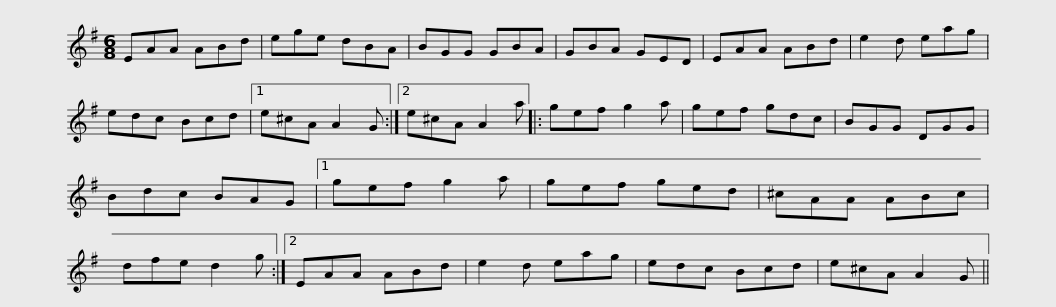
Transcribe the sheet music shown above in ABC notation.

X:1
L:1/8
M:6/8
I:linebreak $
K:G
V:1 treble
V:1
 EAA ABd | ege dBA | BGG GBA | GBA GED | EAA ABd | %5
 e2 d eag | edc Bcd |1$ e^cA A2 G :|2 e^cA A2 a |: gef g2 a | %10
 gef gdc | BGG DGG | Bdc BAG |1 gef g2 a |$ gef ged | %15
 ^cAA ABc | dfe d2 g :|2 EAA ABd | e2 d eag | edc Bcd | %20
 e^cA A2 G || %21
